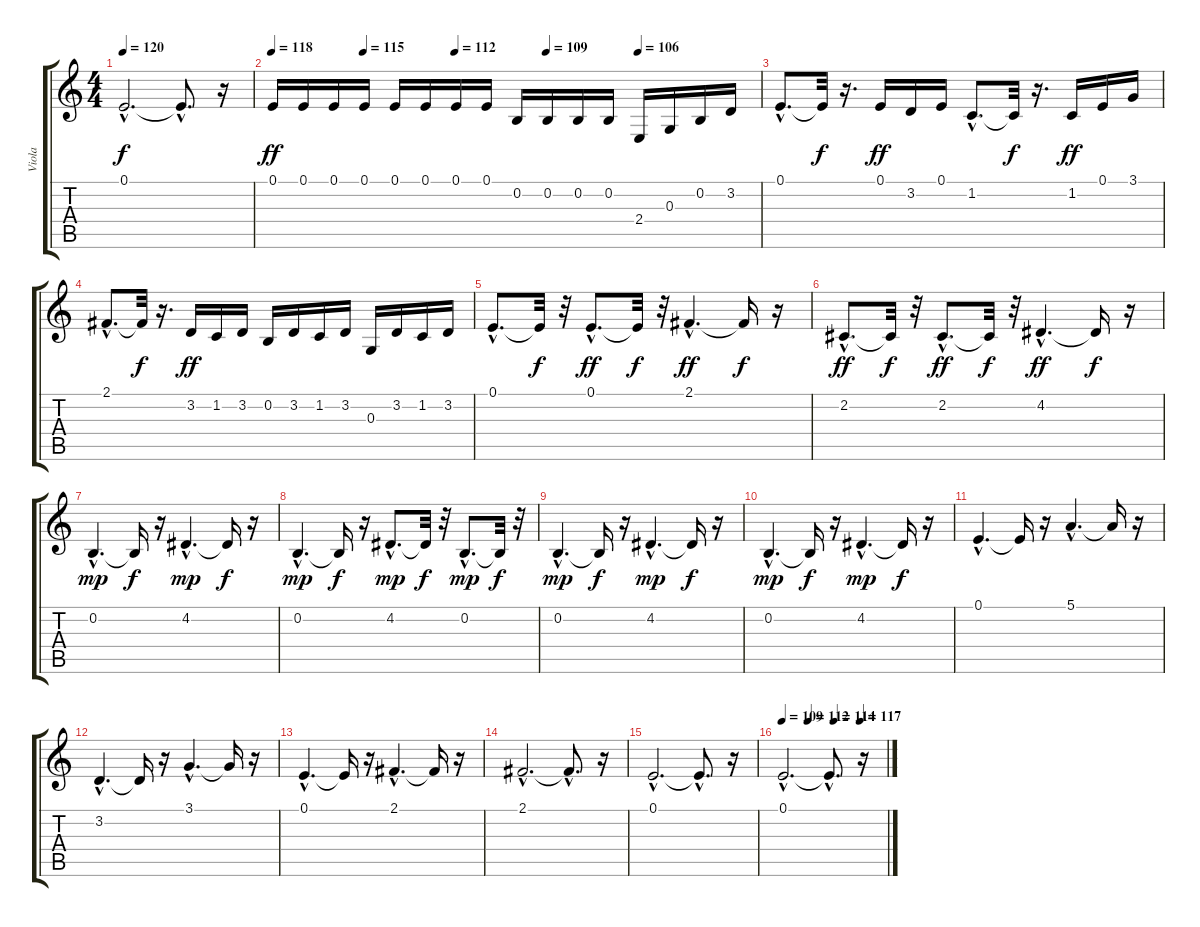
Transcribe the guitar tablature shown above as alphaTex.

\track ("Viola" "Viola") {instrument viola}
\staff {score tabs}
\tuning (E4 B3 G3 D3 A2 E2) {hide}
\ts (4 4)
\tempo 120
\clef g2
\ks c
0.1{hac}.2{d dy f} 0.1{hac t}.8{d} r.16 |
\tempo 118
\tempo (115 0.1875)
\tempo (112 0.375)
\tempo (109 0.5625)
\tempo (106 0.75)
0.1.16{dy ff} 0.1.16 0.1.16 0.1.16 0.1.16 0.1.16 0.1.16 0.1.16 0.2.16 0.2.16 0.2.16 0.2.16 2.4.16 0.3.16 0.2.16 3.2.16 |
0.1{hac}.8{d} 0.1{t}.32{dy f} r.16{d} 0.1.16{dy ff} 3.2.16 0.1.16 1.2{hac}.8{d} 1.2{t}.32{dy f} r.16{d} 1.2.16{dy ff} 0.1.16 3.1.16 |
2.1{hac}.8{d} 2.1{t}.32{dy f} r.16{d} 3.2.16{dy ff} 1.2.16 3.2.16 0.2.16 3.2.16 1.2.16 3.2.16 0.3.16 3.2.16 1.2.16 3.2.16 |
0.1{hac}.8{d} 0.1{t}.32{dy f} r.32 0.1{hac}.8{d dy ff} 0.1{t}.32{dy f} r.32 2.1{hac}.4{d dy ff} 2.1{t}.16{dy f} r.16 |
2.2{hac}.8{d dy ff} 2.2{t}.32{dy f} r.32 2.2{hac}.8{d dy ff} 2.2{t}.32{dy f} r.32 4.2{hac}.4{d dy ff} 4.2{t}.16{dy f} r.16 |
0.2{hac}.4{d dy mp} 0.2{t}.16{dy f} r.16 4.2{hac}.4{d dy mp} 4.2{t}.16{dy f} r.16 |
0.2{hac}.4{d dy mp} 0.2{t}.16{dy f} r.16 4.2{hac}.8{d dy mp} 4.2{t}.32{dy f} r.32 0.2{hac}.8{d dy mp} 0.2{t}.32{dy f} r.32 |
0.2{hac}.4{d dy mp} 0.2{t}.16{dy f} r.16 4.2{hac}.4{d dy mp} 4.2{t}.16{dy f} r.16 |
0.2{hac}.4{d dy mp} 0.2{t}.16{dy f} r.16 4.2{hac}.4{d dy mp} 4.2{t}.16{dy f} r.16 |
0.1{hac}.4{d} 0.1{t}.16 r.16 5.1{hac}.4{d} 5.1{t}.16 r.16 |
3.2{hac}.4{d} 3.2{t}.16 r.16 3.1{hac}.4{d} 3.1{t}.16 r.16 |
0.1{hac}.4{d} 0.1{t}.16 r.16 2.1{hac}.4{d} 2.1{t}.16 r.16 |
2.1{hac}.2{d} 2.1{hac t}.8{d} r.16 |
0.1{hac}.2{d} 0.1{hac t}.8{d} r.16 |
\tempo 109
\tempo (112 0.25)
\tempo (114 0.5)
\tempo (117 0.75)
0.1{hac}.2{d} 0.1{hac t}.8{d} r.16
